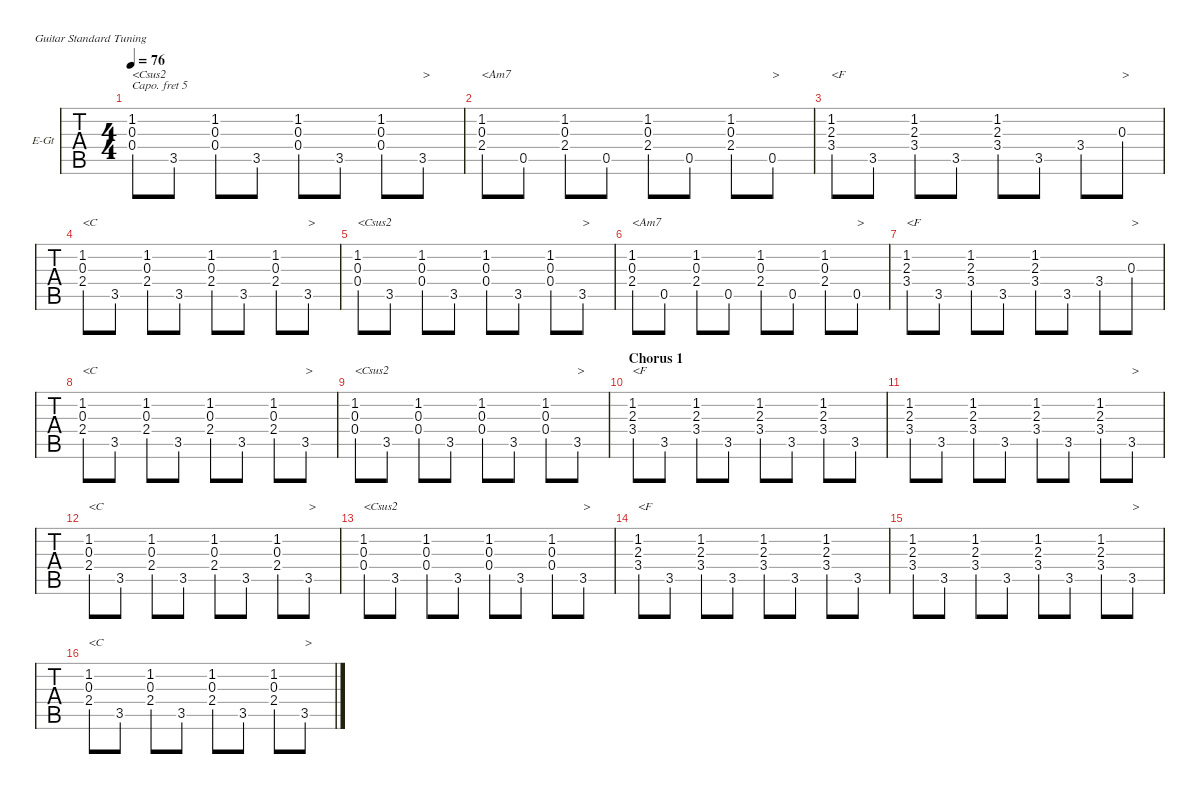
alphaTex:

\defaultSystemsLayout 4
\hideDynamics
\bracketExtendMode nobrackets
\firstSystemTrackNameOrientation horizontal
\track ("fingerpicking (capo) 07" "E-Gt") {instrument electricguitarclean}
\staff {tabs}
\capo 5
\tuning (E4 B3 G3 D3 A2 E2)
\ts (4 4)
\tempo 76
\clef g2
\scale
0.333333
\ks gminor
(0.4{acc forcenatural} 0.3{acc forcenatural} 1.2{acc forcenatural}).8{txt "<Csus2" dy mf beam Up} 3.5{lf 4 acc forcenatural}.8{beam Up} (0.4{acc forcenatural} 0.3{acc forcenatural} 1.2{acc forcenatural}).8{beam Up} 3.5{lf 4 acc forcenatural}.8{beam Up} (0.4{acc forcenatural} 0.3{acc forcenatural} 1.2{acc forcenatural}).8{beam Up} 3.5{lf 4 acc forcenatural}.8{beam Up} (0.4{acc forcenatural} 0.3{acc forcenatural} 1.2{acc forcenatural}).8{beam Up} 3.5{lf 4 acc forcenatural}.8{txt ">" beam Up} |
\scale
0.333333 (2.4{acc forcenatural} 0.3{acc forcenatural} 1.2{acc forcenatural}).8{txt "<Am7" beam Up} 0.5{acc forcenatural}.8{beam Up} (2.4{acc forcenatural} 0.3{acc forcenatural} 1.2{acc forcenatural}).8{beam Up} 0.5{acc forcenatural}.8{beam Up} (2.4{acc forcenatural} 0.3{acc forcenatural} 1.2{acc forcenatural}).8{beam Up} 0.5{acc forcenatural}.8{beam Up} (2.4{acc forcenatural} 0.3{acc forcenatural} 1.2{acc forcenatural}).8{beam Up} 0.5{acc forcenatural}.8{txt ">" beam Up} |
\scale
0.333333 (3.4{lf 5 acc forcenatural} 2.3{lf 3 acc forcenatural} 1.2{lf 2 acc forcenatural}).8{txt "<F" beam Up} 3.5{lf 4 acc forcenatural}.8{beam Up} (3.4{lf 5 acc forcenatural} 2.3{lf 3 acc forcenatural} 1.2{lf 2 acc forcenatural}).8{beam Up} 3.5{lf 4 acc forcenatural}.8{beam Up} (3.4{lf 5 acc forcenatural} 2.3{lf 3 acc forcenatural} 1.2{lf 2 acc forcenatural}).8{beam Up} 3.5{lf 4 acc forcenatural}.8{beam Up} 3.4{lf 5 acc forcenatural}.8{beam Up} 0.3{acc forcenatural}.8{txt ">" beam Up} |
\scale
0.333333 (2.4{acc forcenatural} 0.3{acc forcenatural} 1.2{acc forcenatural}).8{txt "<C" beam Up} 3.5{lf 4 acc forcenatural}.8{beam Up} (2.4{acc forcenatural} 0.3{acc forcenatural} 1.2{acc forcenatural}).8{beam Up} 3.5{lf 4 acc forcenatural}.8{beam Up} (2.4{acc forcenatural} 0.3{acc forcenatural} 1.2{acc forcenatural}).8{beam Up} 3.5{lf 4 acc forcenatural}.8{beam Up} (2.4{acc forcenatural} 0.3{acc forcenatural} 1.2{acc forcenatural}).8{beam Up} 3.5{lf 4 acc forcenatural}.8{txt ">" beam Up} |
\scale
0.333333 (0.4{acc forcenatural} 0.3{acc forcenatural} 1.2{acc forcenatural}).8{txt "<Csus2" beam Up} 3.5{lf 4 acc forcenatural}.8{beam Up} (0.4{acc forcenatural} 0.3{acc forcenatural} 1.2{acc forcenatural}).8{beam Up} 3.5{lf 4 acc forcenatural}.8{beam Up} (0.4{acc forcenatural} 0.3{acc forcenatural} 1.2{acc forcenatural}).8{beam Up} 3.5{lf 4 acc forcenatural}.8{beam Up} (0.4{acc forcenatural} 0.3{acc forcenatural} 1.2{acc forcenatural}).8{beam Up} 3.5{lf 4 acc forcenatural}.8{txt ">" beam Up} |
\scale
0.333333 (2.4{acc forcenatural} 0.3{acc forcenatural} 1.2{acc forcenatural}).8{txt "<Am7" beam Up} 0.5{acc forcenatural}.8{beam Up} (2.4{acc forcenatural} 0.3{acc forcenatural} 1.2{acc forcenatural}).8{beam Up} 0.5{acc forcenatural}.8{beam Up} (2.4{acc forcenatural} 0.3{acc forcenatural} 1.2{acc forcenatural}).8{beam Up} 0.5{acc forcenatural}.8{beam Up} (2.4{acc forcenatural} 0.3{acc forcenatural} 1.2{acc forcenatural}).8{beam Up} 0.5{acc forcenatural}.8{txt ">" beam Up} |
\scale
0.333333 (3.4{lf 5 acc forcenatural} 2.3{lf 3 acc forcenatural} 1.2{lf 2 acc forcenatural}).8{txt "<F" beam Up} 3.5{lf 4 acc forcenatural}.8{beam Up} (3.4{lf 5 acc forcenatural} 2.3{lf 3 acc forcenatural} 1.2{lf 2 acc forcenatural}).8{beam Up} 3.5{lf 4 acc forcenatural}.8{beam Up} (3.4{lf 5 acc forcenatural} 2.3{lf 3 acc forcenatural} 1.2{lf 2 acc forcenatural}).8{beam Up} 3.5{lf 4 acc forcenatural}.8{beam Up} 3.4{lf 5 acc forcenatural}.8{beam Up} 0.3{acc forcenatural}.8{txt ">" beam Up} |
\scale
0.333333 (2.4{acc forcenatural} 0.3{acc forcenatural} 1.2{acc forcenatural}).8{txt "<C" beam Up} 3.5{lf 4 acc forcenatural}.8{beam Up} (2.4{acc forcenatural} 0.3{acc forcenatural} 1.2{acc forcenatural}).8{beam Up} 3.5{lf 4 acc forcenatural}.8{beam Up} (2.4{acc forcenatural} 0.3{acc forcenatural} 1.2{acc forcenatural}).8{beam Up} 3.5{lf 4 acc forcenatural}.8{beam Up} (2.4{acc forcenatural} 0.3{acc forcenatural} 1.2{acc forcenatural}).8{beam Up} 3.5{lf 4 acc forcenatural}.8{txt ">" beam Up} |
\scale
0.333333 (0.4{acc forcenatural} 0.3{acc forcenatural} 1.2{acc forcenatural}).8{txt "<Csus2" beam Up} 3.5{lf 4 acc forcenatural}.8{beam Up} (0.4{acc forcenatural} 0.3{acc forcenatural} 1.2{acc forcenatural}).8{beam Up} 3.5{lf 4 acc forcenatural}.8{beam Up} (0.4{acc forcenatural} 0.3{acc forcenatural} 1.2{acc forcenatural}).8{beam Up} 3.5{lf 4 acc forcenatural}.8{beam Up} (0.4{acc forcenatural} 0.3{acc forcenatural} 1.2{acc forcenatural}).8{beam Up} 3.5{lf 4 acc forcenatural}.8{txt ">" beam Up} |
\section ("" "Chorus 1")
\scale
0.333333 (3.4{lf 5 acc forcenatural} 2.3{lf 3 acc forcenatural} 1.2{lf 2 acc forcenatural}).8{txt "<F" beam Up} 3.5{acc forcenatural}.8{beam Up} (3.4{lf 5 acc forcenatural} 2.3{lf 3 acc forcenatural} 1.2{lf 2 acc forcenatural}).8{beam Up} 3.5{acc forcenatural}.8{beam Up} (3.4{lf 5 acc forcenatural} 2.3{lf 3 acc forcenatural} 1.2{lf 2 acc forcenatural}).8{beam Up} 3.5{acc forcenatural}.8{beam Up} (3.4{lf 5 acc forcenatural} 2.3{lf 3 acc forcenatural} 1.2{lf 2 acc forcenatural}).8{beam Up} 3.5{acc forcenatural}.8{beam Up} |
\scale
0.333333 (3.4{lf 5 acc forcenatural} 2.3{lf 3 acc forcenatural} 1.2{lf 2 acc forcenatural}).8{beam Up} 3.5{acc forcenatural}.8{beam Up} (3.4{lf 5 acc forcenatural} 2.3{lf 3 acc forcenatural} 1.2{lf 2 acc forcenatural}).8{beam Up} 3.5{acc forcenatural}.8{beam Up} (3.4{lf 5 acc forcenatural} 2.3{lf 3 acc forcenatural} 1.2{lf 2 acc forcenatural}).8{beam Up} 3.5{acc forcenatural}.8{beam Up} (3.4{lf 5 acc forcenatural} 2.3{lf 3 acc forcenatural} 1.2{lf 2 acc forcenatural}).8{beam Up} 3.5{acc forcenatural}.8{txt ">" beam Up} |
\scale
0.333333 (2.4{acc forcenatural} 0.3{acc forcenatural} 1.2{acc forcenatural}).8{txt "<C" beam Up} 3.5{acc forcenatural}.8{beam Up} (2.4{acc forcenatural} 0.3{acc forcenatural} 1.2{acc forcenatural}).8{beam Up} 3.5{acc forcenatural}.8{beam Up} (2.4{acc forcenatural} 0.3{acc forcenatural} 1.2{acc forcenatural}).8{beam Up} 3.5{acc forcenatural}.8{beam Up} (2.4{acc forcenatural} 0.3{acc forcenatural} 1.2{acc forcenatural}).8{beam Up} 3.5{acc forcenatural}.8{txt ">" beam Up} |
\scale
0.333333 (0.4{acc forcenatural} 0.3{acc forcenatural} 1.2{acc forcenatural}).8{txt "<Csus2" beam Up} 3.5{acc forcenatural}.8{beam Up} (0.4{acc forcenatural} 0.3{acc forcenatural} 1.2{acc forcenatural}).8{beam Up} 3.5{acc forcenatural}.8{beam Up} (0.4{acc forcenatural} 0.3{acc forcenatural} 1.2{acc forcenatural}).8{beam Up} 3.5{acc forcenatural}.8{beam Up} (0.4{acc forcenatural} 0.3{acc forcenatural} 1.2{acc forcenatural}).8{beam Up} 3.5{acc forcenatural}.8{txt ">" beam Up} |
\scale
0.333333 (3.4{lf 5 acc forcenatural} 2.3{lf 3 acc forcenatural} 1.2{lf 2 acc forcenatural}).8{txt "<F" beam Up} 3.5{acc forcenatural}.8{beam Up} (3.4{lf 5 acc forcenatural} 2.3{lf 3 acc forcenatural} 1.2{lf 2 acc forcenatural}).8{beam Up} 3.5{acc forcenatural}.8{beam Up} (3.4{lf 5 acc forcenatural} 2.3{lf 3 acc forcenatural} 1.2{lf 2 acc forcenatural}).8{beam Up} 3.5{acc forcenatural}.8{beam Up} (3.4{lf 5 acc forcenatural} 2.3{lf 3 acc forcenatural} 1.2{lf 2 acc forcenatural}).8{beam Up} 3.5{acc forcenatural}.8{beam Up} |
\scale
0.333333 (3.4{lf 5 acc forcenatural} 2.3{lf 3 acc forcenatural} 1.2{lf 2 acc forcenatural}).8{beam Up} 3.5{acc forcenatural}.8{beam Up} (3.4{lf 5 acc forcenatural} 2.3{lf 3 acc forcenatural} 1.2{lf 2 acc forcenatural}).8{beam Up} 3.5{acc forcenatural}.8{beam Up} (3.4{lf 5 acc forcenatural} 2.3{lf 3 acc forcenatural} 1.2{lf 2 acc forcenatural}).8{beam Up} 3.5{acc forcenatural}.8{beam Up} (3.4{lf 5 acc forcenatural} 2.3{lf 3 acc forcenatural} 1.2{lf 2 acc forcenatural}).8{beam Up} 3.5{acc forcenatural}.8{txt ">" beam Up} |
(2.4{acc forcenatural} 0.3{acc forcenatural} 1.2{acc forcenatural}).8{txt "<C" beam Up} 3.5{acc forcenatural}.8{beam Up} (2.4{acc forcenatural} 0.3{acc forcenatural} 1.2{acc forcenatural}).8{beam Up} 3.5{acc forcenatural}.8{beam Up} (2.4{acc forcenatural} 0.3{acc forcenatural} 1.2{acc forcenatural}).8{beam Up} 3.5{acc forcenatural}.8{beam Up} (2.4{acc forcenatural} 0.3{acc forcenatural} 1.2{acc forcenatural}).8{beam Up} 3.5{acc forcenatural}.8{txt ">" beam Up}
